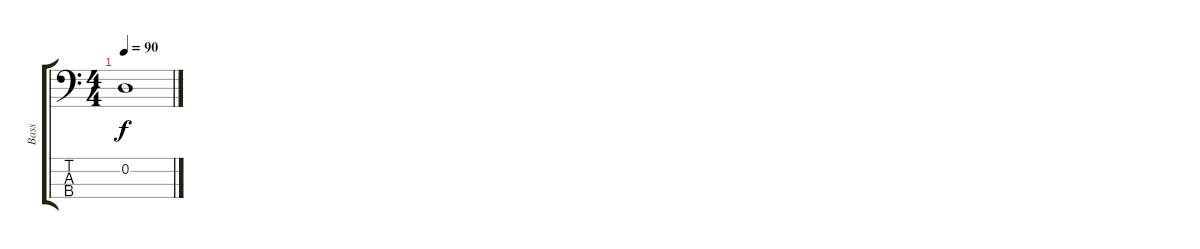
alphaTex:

\track ("Bass" "Bass") {instrument electricbassfinger}
\staff {score tabs}
\tuning (G2 D2 A1 D1) {hide}
\ts (4 4)
\tempo 90
\clef f4
\ks c
0.2{t}.1{dy f}
